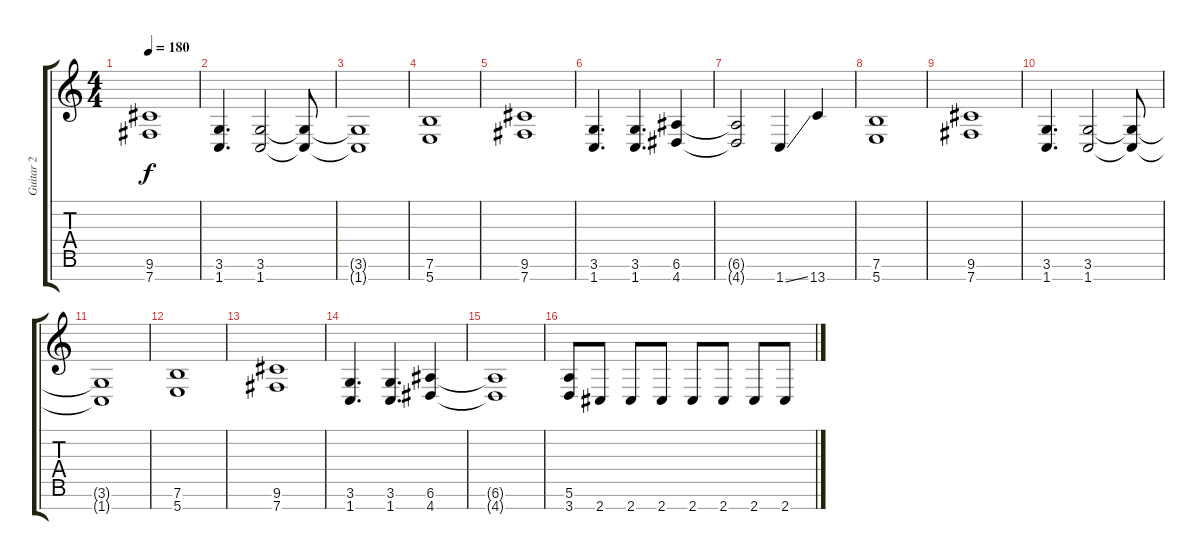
\track ("Guitar 2" "Guitar 2") {instrument distortionguitar}
\staff {score tabs}
\tuning (E4 B3 G3 D3 A2 E2 B1) {hide}
\ts (4 4)
\tempo 180
\clef g2
\ks c
(9.6 7.7).1{dy f} |
(3.6 1.7).4{d} (3.6 1.7).2 (3.6{t} 1.7{t}).8 |
(3.6{t} 1.7{t}).1 |
(7.6 5.7).1 |
(9.6 7.7).1 |
(3.6 1.7).4{d} (3.6 1.7).4{d} (6.6 4.7).4 |
(6.6{t} 4.7{t}).2 1.7{ss}.4 13.7.4 |
(7.6 5.7).1 |
(9.6 7.7).1 |
(3.6 1.7).4{d} (3.6 1.7).2 (3.6{t} 1.7{t}).8 |
(3.6{t} 1.7{t}).1 |
(7.6 5.7).1 |
(9.6 7.7).1 |
(3.6 1.7).4{d} (3.6 1.7).4{d} (6.6 4.7).4 |
(6.6{t} 4.7{t}).1 |
(5.6 3.7).8 2.7.8 2.7.8 2.7.8 2.7.8 2.7.8 2.7.8 2.7.8
